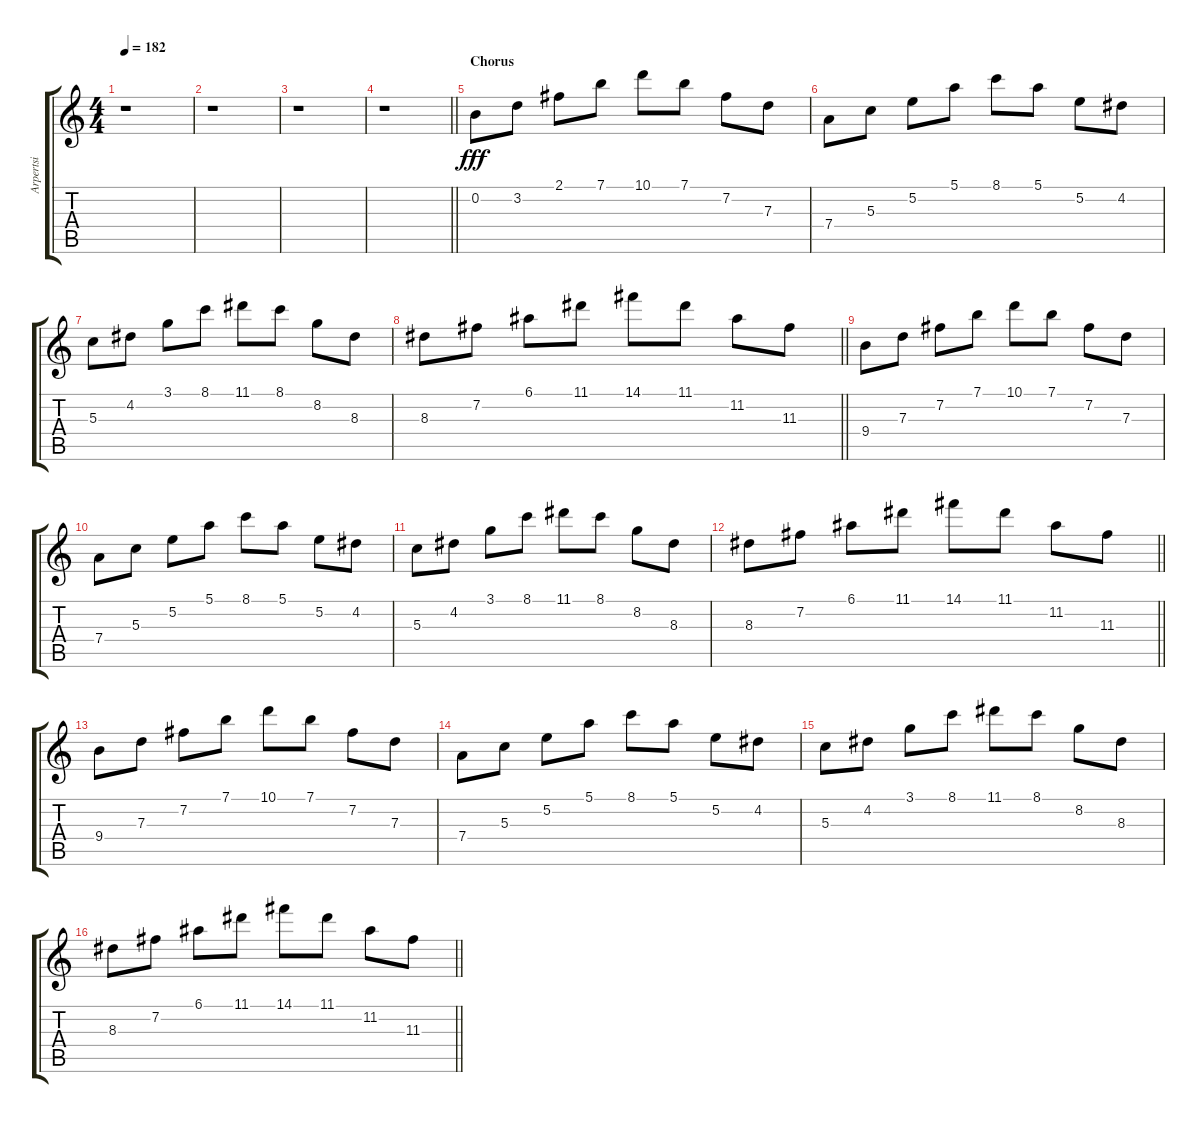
\track ("Arpertsi" "Arpertsi") {instrument synthbass1}
\staff {score tabs}
\tuning (E4 B3 G3 D3 A2 E2) {hide}
\ts (4 4)
\tempo 182
\clef g2
\ks c
r.1{dy fff} |
r.1 |
r.1 |
\barLineRight lightlight
r.1 |
\section ("" "Chorus")
0.2.8 3.2.8 2.1.8 7.1.8 10.1.8 7.1.8 7.2.8 7.3.8 |
7.4.8 5.3.8 5.2.8 5.1.8 8.1.8 5.1.8 5.2.8 4.2.8 |
5.3.8 4.2.8 3.1.8 8.1.8 11.1.8 8.1.8 8.2.8 8.3.8 |
\barLineRight lightlight
8.3.8 7.2.8 6.1.8 11.1.8 14.1.8 11.1.8 11.2.8 11.3.8 |
9.4.8 7.3.8 7.2.8 7.1.8 10.1.8 7.1.8 7.2.8 7.3.8 |
7.4.8 5.3.8 5.2.8 5.1.8 8.1.8 5.1.8 5.2.8 4.2.8 |
5.3.8 4.2.8 3.1.8 8.1.8 11.1.8 8.1.8 8.2.8 8.3.8 |
\barLineRight lightlight
8.3.8 7.2.8 6.1.8 11.1.8 14.1.8 11.1.8 11.2.8 11.3.8 |
9.4.8 7.3.8 7.2.8 7.1.8 10.1.8 7.1.8 7.2.8 7.3.8 |
7.4.8 5.3.8 5.2.8 5.1.8 8.1.8 5.1.8 5.2.8 4.2.8 |
5.3.8 4.2.8 3.1.8 8.1.8 11.1.8 8.1.8 8.2.8 8.3.8 |
\barLineRight lightlight
8.3.8 7.2.8 6.1.8 11.1.8 14.1.8 11.1.8 11.2.8 11.3.8
